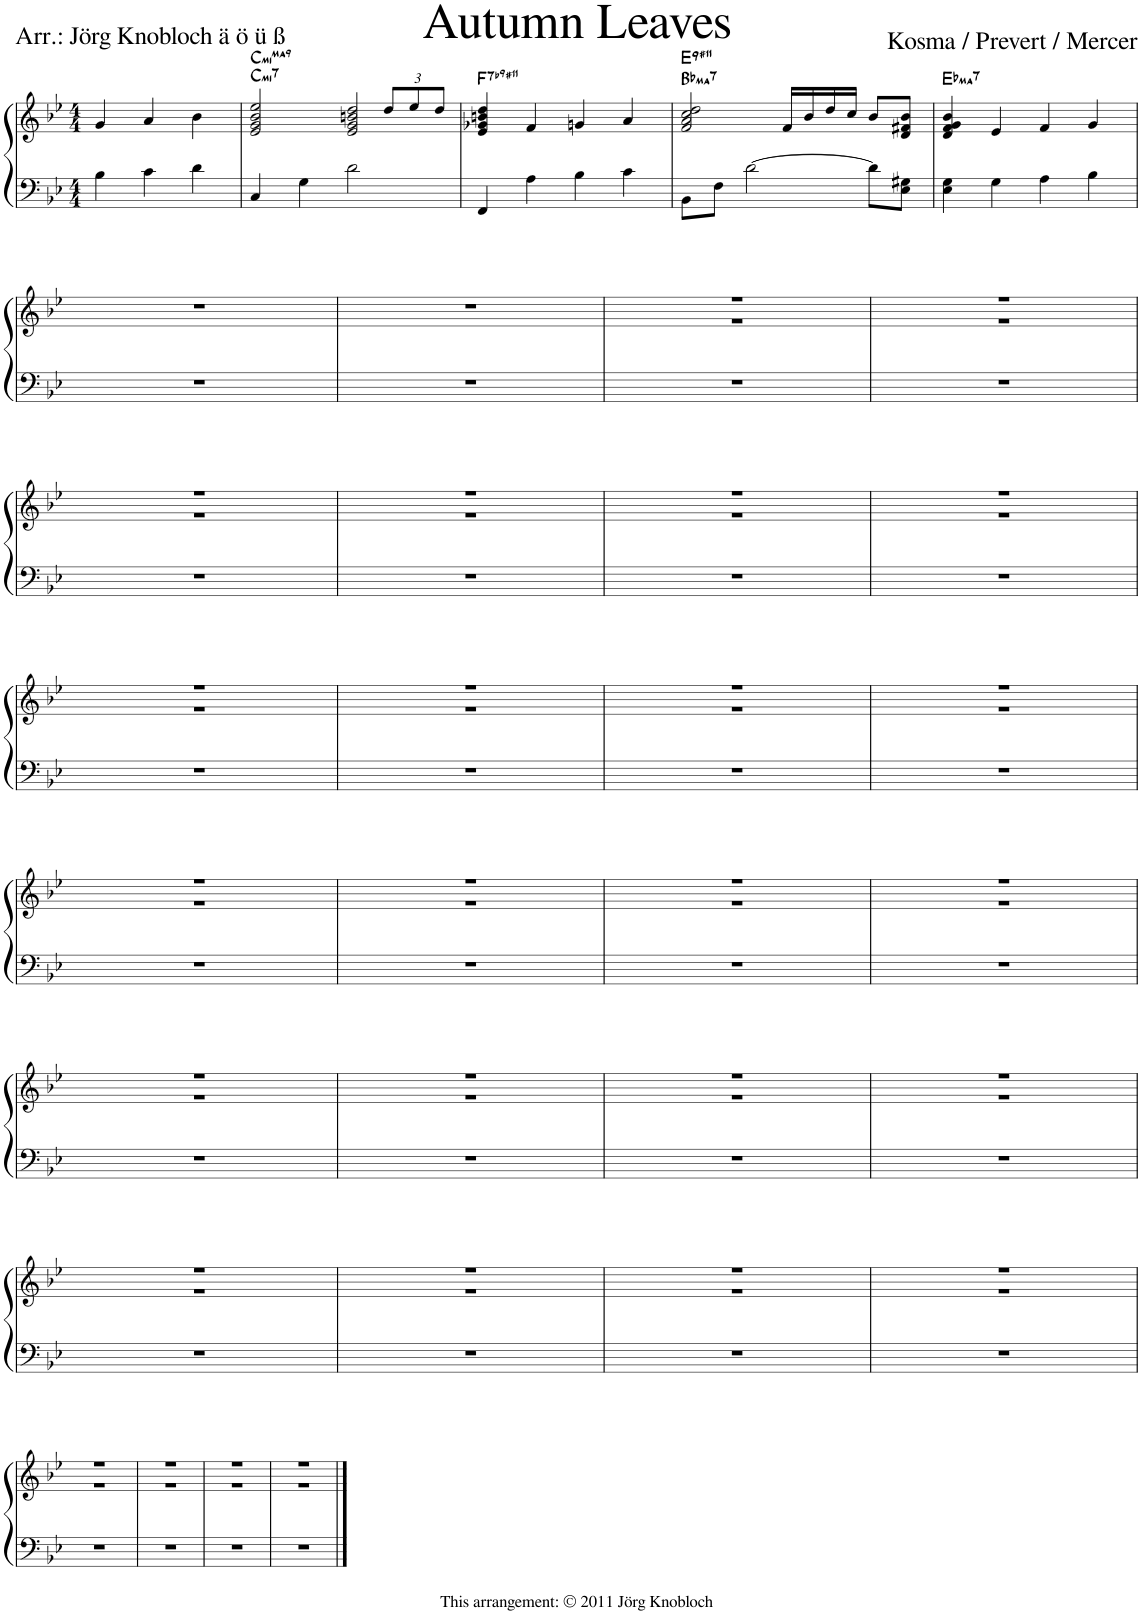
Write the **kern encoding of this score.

**kern	**kern	**harte
*part1	*part1	*part1
*staff2	*staff1	*
*I"Piano	*	*
*I'Pno	*	*
*clefF4	*clefG2	*
*k[b-e-]	*k[b-e-]	*
*M4/4	*M4/4	*
=	=	=
4B-\	4g/	.
4c\	4a/	.
4d\	4b-\	.
=1	=1	=1
*	*^	*
!	!	!	!LO:H:n=1:kt=mi7
!	!	!	!LO:H:n=2:kt=mima7
4C/	2e-/ 2g/ 2b-/ 2ee-/	2ryy	C:min7 C:minmaj7(9)
4G\	.	.	.
2d\	2e-/ 2g/ 2bn/ 2dd/	4ryy	.
*	*	*Xbrackettup	*
.	.	12dd/L	.
.	.	12ee-/	.
.	.	12dd/J	.
=2	=2	=2	=2
!	!	!	!LO:H:kt=7
*	*v	*v	*
4FF/	4e-/ 4g-X/ 4bn/ 4dd/	F:7(b9,#11)
4A\	4f/	.
4B-\	4gn/	.
4c\	4a/	.
=3	=3	=3
!	!	!LO:H:n=1:kt=ma7
!	!	!LO:H:n=2:kt=9
8BB-\L	2f/ 2a/ 2cc/ 2dd/	Bb:maj7 E:9(#11)
8F\J	.	.
[2d\	.	.
.	16f/LL	.
.	16b-/	.
.	16dd/	.
.	16cc/JJ	.
8d\L]	8b-/L	.
8E-\ 8G#X\J	8d/ 8f#X/ 8b-/J	.
=4	=4	=4
!	!	!LO:H:kt=ma7
4E-\ 4G\	4d/ 4f/ 4g/ 4b-/	Eb:maj7
4G\	4e-/	.
4A\	4f/	.
4B-\	4g/	.
!!LO:LB:g=z
=5	=5	=5
1r	1r	.
=6	=6	=6
1r	1r	.
=7	=7	=7
*	*^	*
1r	1r	1r	.
=8	=8	=8	=8
1r	1r	1r	.
!!LO:LB:g=z	!!
=9	=9	=9	=9
1r	1r	1r	.
=10	=10	=10	=10
1r	1r	1r	.
=11	=11	=11	=11
1r	1r	1r	.
=12	=12	=12	=12
1r	1r	1r	.
!!LO:LB:g=z	!!
=13	=13	=13	=13
1r	1r	1r	.
=14	=14	=14	=14
1r	1r	1r	.
=15	=15	=15	=15
1r	1r	1r	.
=16	=16	=16	=16
1r	1r	1r	.
!!LO:LB:g=z	!!
=17	=17	=17	=17
1r	1r	1r	.
=18	=18	=18	=18
1r	1r	1r	.
=19	=19	=19	=19
1r	1r	1r	.
=20	=20	=20	=20
1r	1r	1r	.
!!LO:LB:g=z	!!
=21	=21	=21	=21
1r	1r	1r	.
=22	=22	=22	=22
1r	1r	1r	.
=23	=23	=23	=23
1r	1r	1r	.
=24	=24	=24	=24
1r	1r	1r	.
!!LO:LB:g=z	!!
=25	=25	=25	=25
1r	1r	1r	.
=26	=26	=26	=26
1r	1r	1r	.
=27	=27	=27	=27
1r	1r	1r	.
=28	=28	=28	=28
1r	1r	1r	.
!!LO:LB:g=z	!!
=29	=29	=29	=29
1r	1r	1r	.
=30	=30	=30	=30
1r	1r	1r	.
=31	=31	=31	=31
1r	1r	1r	.
=32	=32	=32	=32
1r	1r	1r	.
*	*v	*v	*
==	==	==
*-	*-	*-
